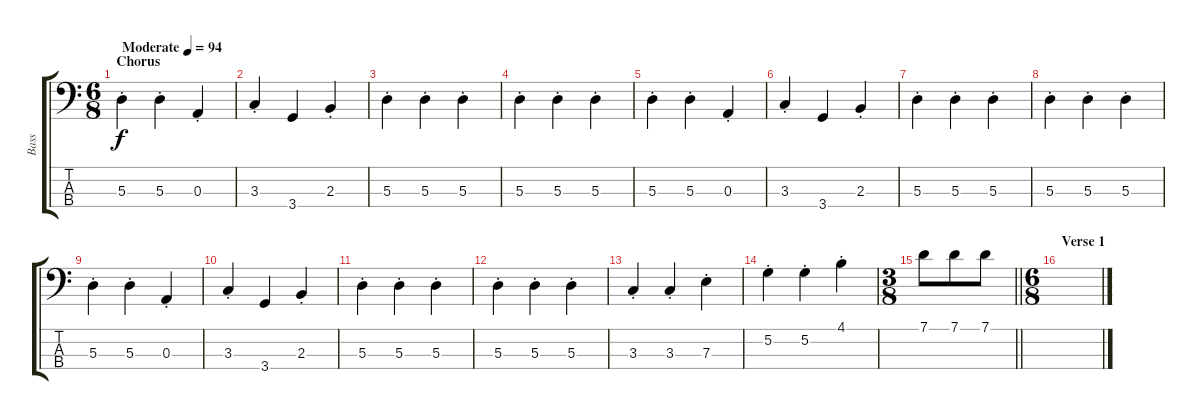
\track ("Bass" "Bass") {instrument electricbassfinger}
\staff {score tabs}
\tuning (G2 D2 A1 E1) {hide}
\ts (6 8)
\section ("" "Chorus")
\tempo (94 "Moderate")
\clef f4
\ks c
5.3{st}.4{dy f instrument electricbassfinger} 5.3{st}.4 0.3{st}.4 |
3.3{st}.4 3.4.4 2.3{st}.4 |
5.3{st}.4 5.3{st}.4 5.3{st}.4 |
5.3{st}.4 5.3{st}.4 5.3{st}.4 |
5.3{st}.4 5.3{st}.4 0.3{st}.4 |
3.3{st}.4 3.4.4 2.3{st}.4 |
5.3{st}.4 5.3{st}.4 5.3{st}.4 |
5.3{st}.4 5.3{st}.4 5.3{st}.4 |
5.3{st}.4 5.3{st}.4 0.3{st}.4 |
3.3{st}.4 3.4.4 2.3{st}.4 |
5.3{st}.4 5.3{st}.4 5.3{st}.4 |
5.3{st}.4 5.3{st}.4 5.3{st}.4 |
3.3{st}.4 3.3{st}.4 7.3{st}.4 |
5.2{st}.4 5.2{st}.4 4.1{st}.4 |
\ts (3 8)
\barLineRight lightlight
7.1.8 7.1.8 7.1.8 |
\ts (6 8)
\section ("" "Verse 1")
